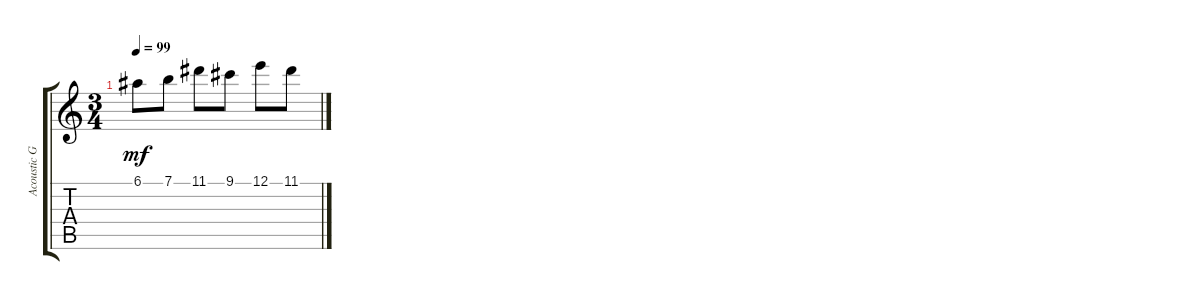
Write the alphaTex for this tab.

\track ("Acoustic Guitar" "Acoustic G") {instrument acousticguitarsteel}
\staff {score tabs}
\tuning (E4 B3 G3 D3 A2 E2) {hide}
\ts (3 4)
\tempo 99
\clef g2
\ks c
6.1.8{dy mf} 7.1.8 11.1.8 9.1.8 12.1.8 11.1.8
